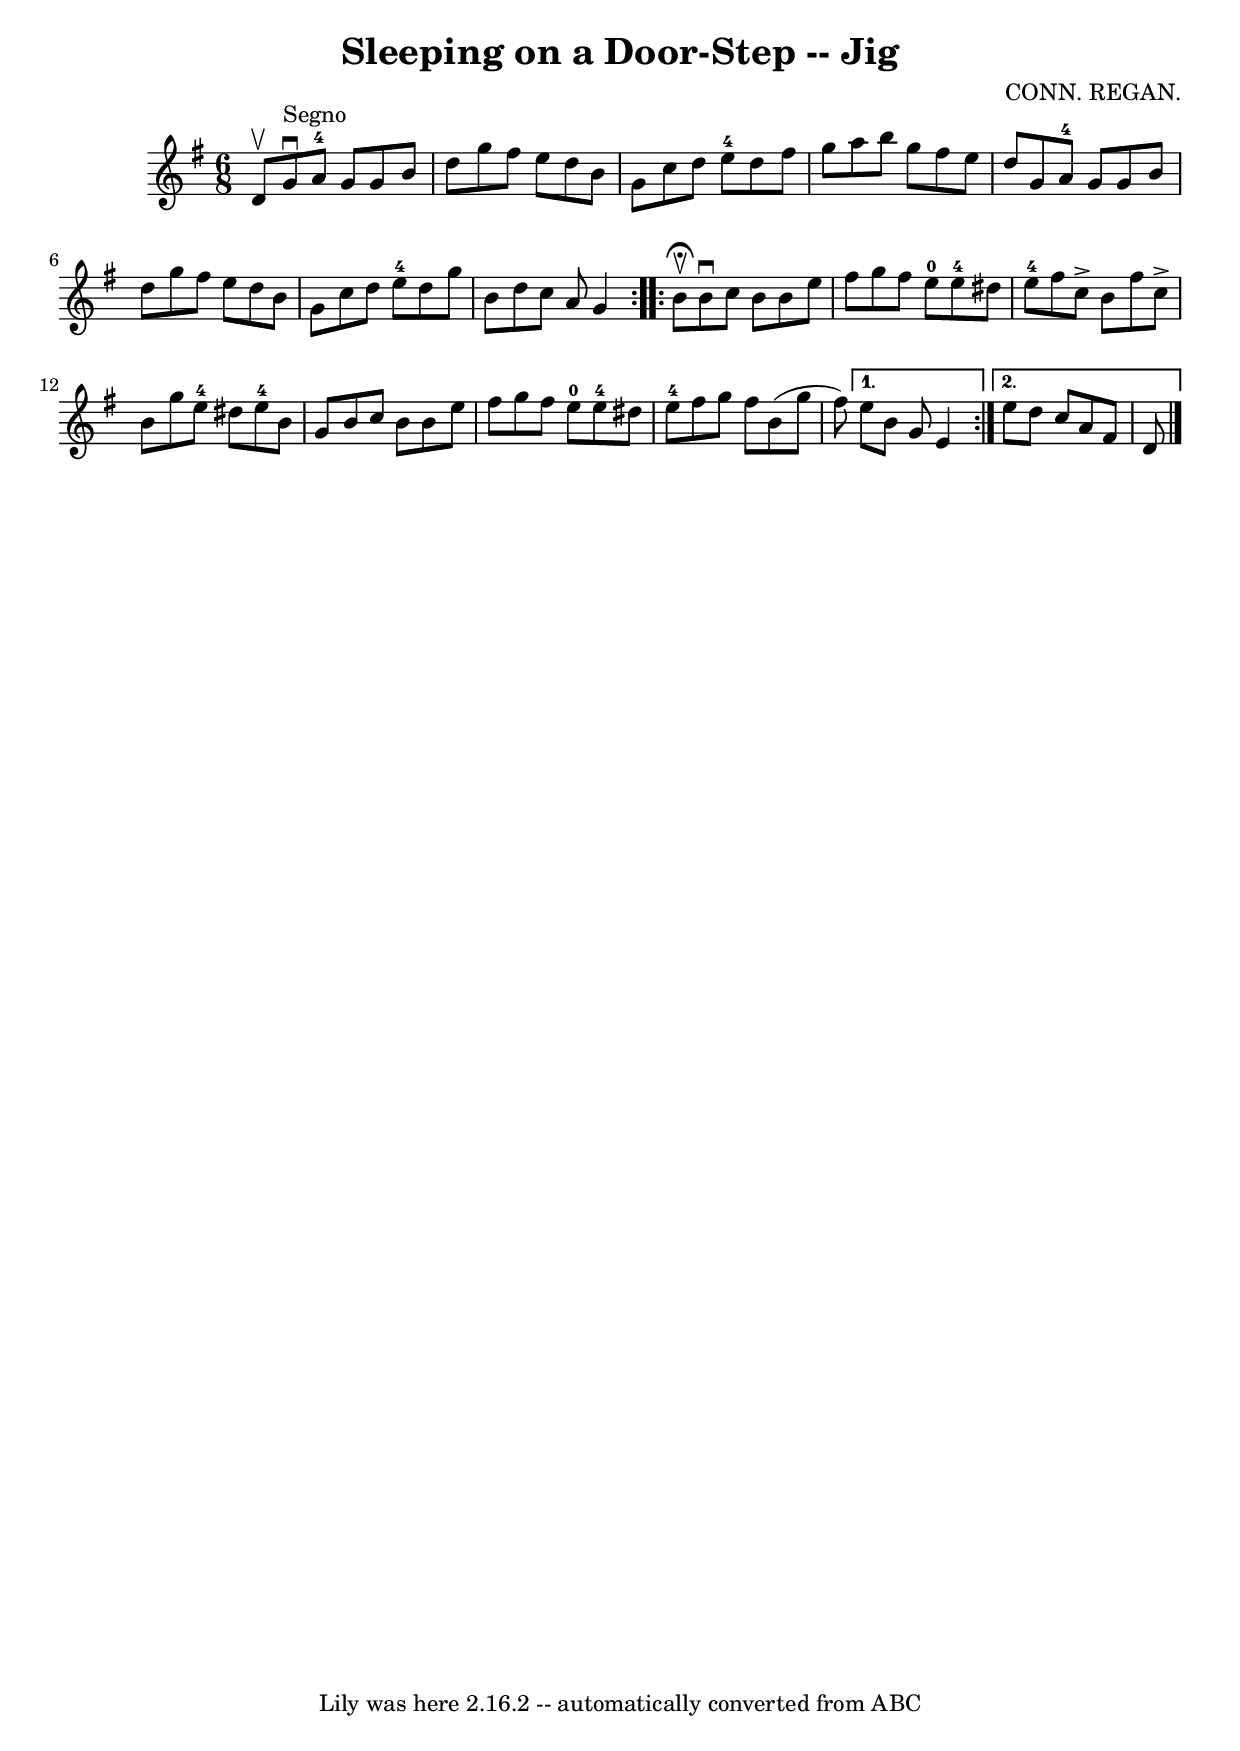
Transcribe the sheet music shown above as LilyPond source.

\version "2.7.40"
\include "Mammoth.ily"
\header {
	book = "Ryan's Mammoth Collection"
	composer = "CONN. REGAN."
	crossRefNumber = "1"
	footnotes = ""
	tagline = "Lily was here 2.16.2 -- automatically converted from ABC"
	title = "Sleeping on a Door-Step -- Jig"
}
voicedefault =  {
\set Score.defaultBarType = "empty"

\repeat volta 2 {
\time 6/8 \key g \major d'8^\upbow   |
 g'8^"Segno"^\downbow a'8 
-4 g'8 g'8 b'8 d''8  |
 g''8 fis''8 e''8 d''8    
b'8 g'8  |
 c''8 d''8 e''8-4 d''8 fis''8 g''8  
|
 a''8 b''8 g''8 fis''8 e''8 d''8  |
 g'8    
a'8-4 g'8 g'8 b'8 d''8  |
 g''8 fis''8 e''8 d''8 
 b'8 g'8  |
 c''8 d''8 e''8-4 d''8 g''8 b'8  
|
 d''8 c''8 a'8 g'4    } \repeat volta 2 { b'8 
^\fermata^\upbow |
 b'8^\downbow c''8 b'8 b'8 e''8    
fis''8  |
 g''8 fis''8 e''8-0 e''8-4 dis''8 e''8 
-4 |
 fis''8 c''8^\accent b'8 fis''8 c''8^\accent b'8  
|
 g''8 e''8-4 dis''8 e''8-4 b'8 g'8  |
     
b'8 c''8 b'8 b'8 e''8 fis''8  |
 g''8 fis''8 e''8 
-0 e''8-4 dis''8 e''8-4 |
 fis''8 g''8 fis''8  
 b'8 (g''8 fis''8) } \alternative{{ e''8 b'8 g'8 e'4  } {  
 e''8 d''8 c''8 a'8 fis'8 d'8    <<   \bar "|."  >>   }}
}

\score{
    <<

	\context Staff="default"
	{
	    \voicedefault 
	}

    >>
	\layout {
	}
	\midi {}
}
